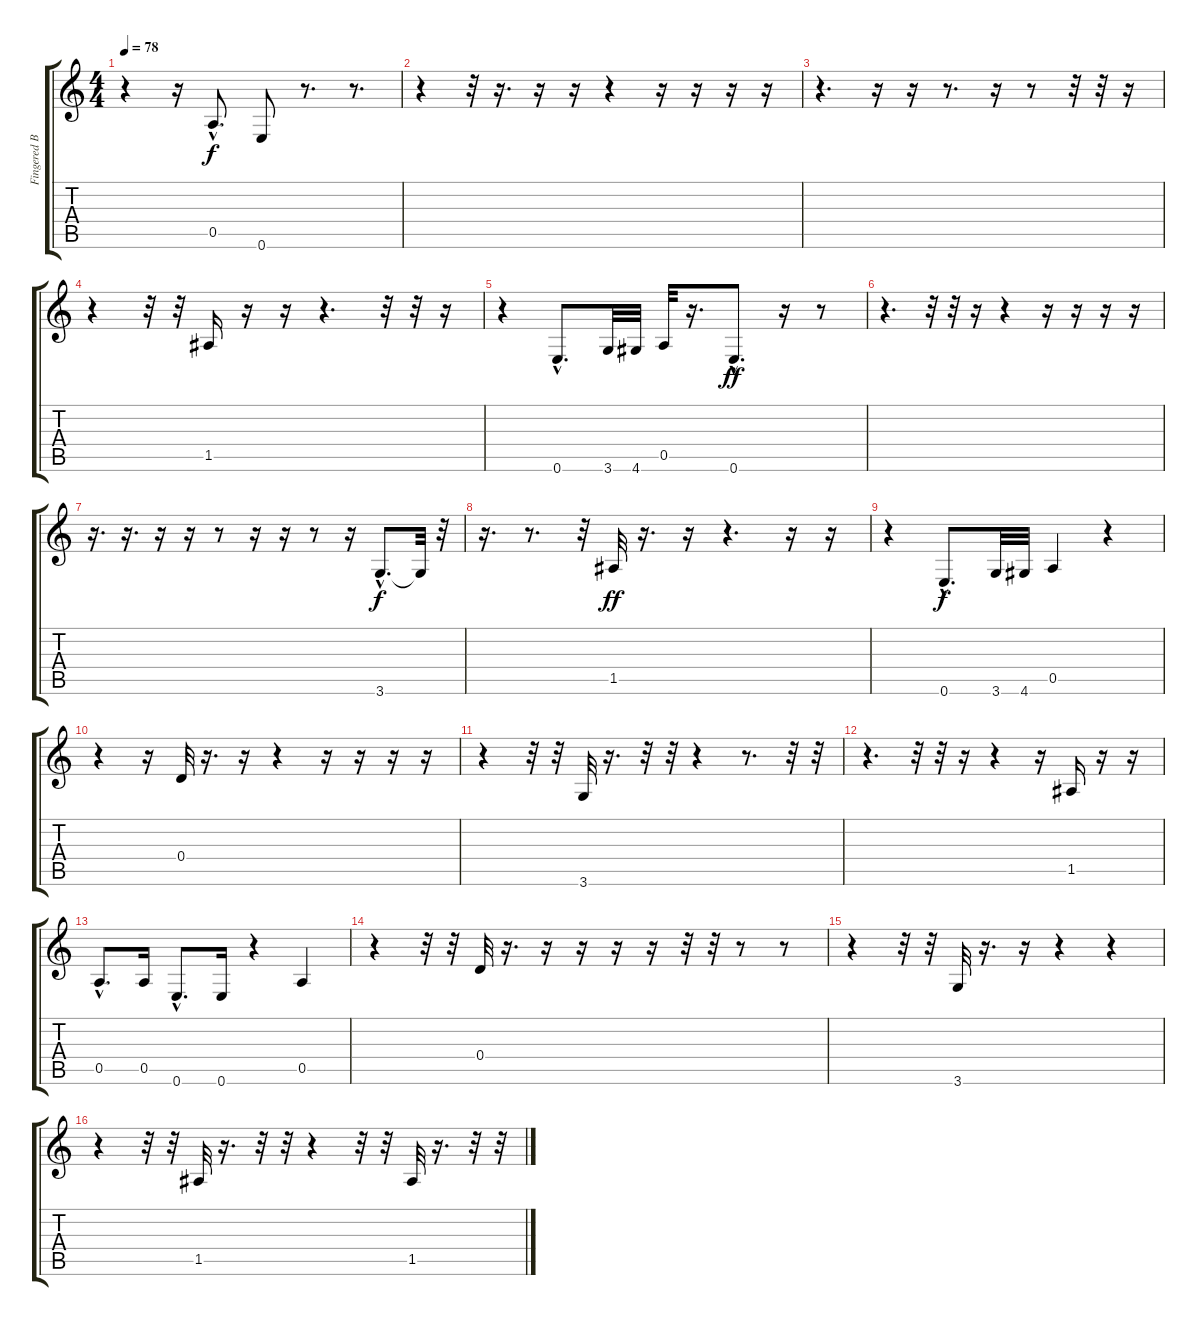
\track ("Fingered Bs.        " "Fingered B") {instrument electricbassfinger}
\staff {score tabs}
\tuning (E4 B3 G3 D3 A2 E2) {hide}
\ts (4 4)
\tempo 78
\clef g2
\ks c
r.4{dy f} r.16 0.5{hac}.8{d} 0.6.8 r.8{d} r.8{d} |
r.4 r.32 r.16{d} r.16 r.16 r.4 r.16 r.16 r.16 r.16 |
r.4{d} r.16 r.16 r.8{d} r.16 r.8 r.32 r.32 r.16 |
r.4 r.32 r.32 1.5.16 r.16 r.16 r.4{d} r.32 r.32 r.16 |
r.4 0.6{hac}.8{d} 3.6.32 4.6.32 0.5.32 r.16{d} 0.6{hac}.8{d dy ff} r.16 r.8 |
r.4{d} r.32 r.32 r.16 r.4 r.16 r.16 r.16 r.16 |
r.16{d} r.16{d} r.16 r.16 r.8 r.16 r.16 r.8 r.16 3.6{hac}.8{d dy f} 3.6{t}.32 r.32 |
r.16{d} r.8{d} r.32 1.5.32{dy ff} r.16{d} r.16 r.4{d} r.16 r.16 |
r.4 0.6{hac}.8{d dy f} 3.6.32 4.6.32 0.5.4 r.4 |
r.4 r.16 0.4.32 r.16{d} r.16 r.4 r.16 r.16 r.16 r.16 |
r.4 r.32 r.32 3.6.32 r.16{d} r.32 r.32 r.4 r.8{d} r.32 r.32 |
r.4{d} r.32 r.32 r.16 r.4 r.16 1.5.16 r.16 r.16 |
0.5{hac}.8{d} 0.5.16 0.6{hac}.8{d} 0.6.16 r.4 0.5.4 |
r.4 r.32 r.32 0.4.32 r.16{d} r.16 r.16 r.16 r.16 r.32 r.32 r.8 r.8 |
r.4 r.32 r.32 3.6.32 r.16{d} r.16 r.4 r.4 |
r.4 r.32 r.32 1.5.32 r.16{d} r.32 r.32 r.4 r.32 r.32 1.5.32 r.16{d} r.32 r.32
